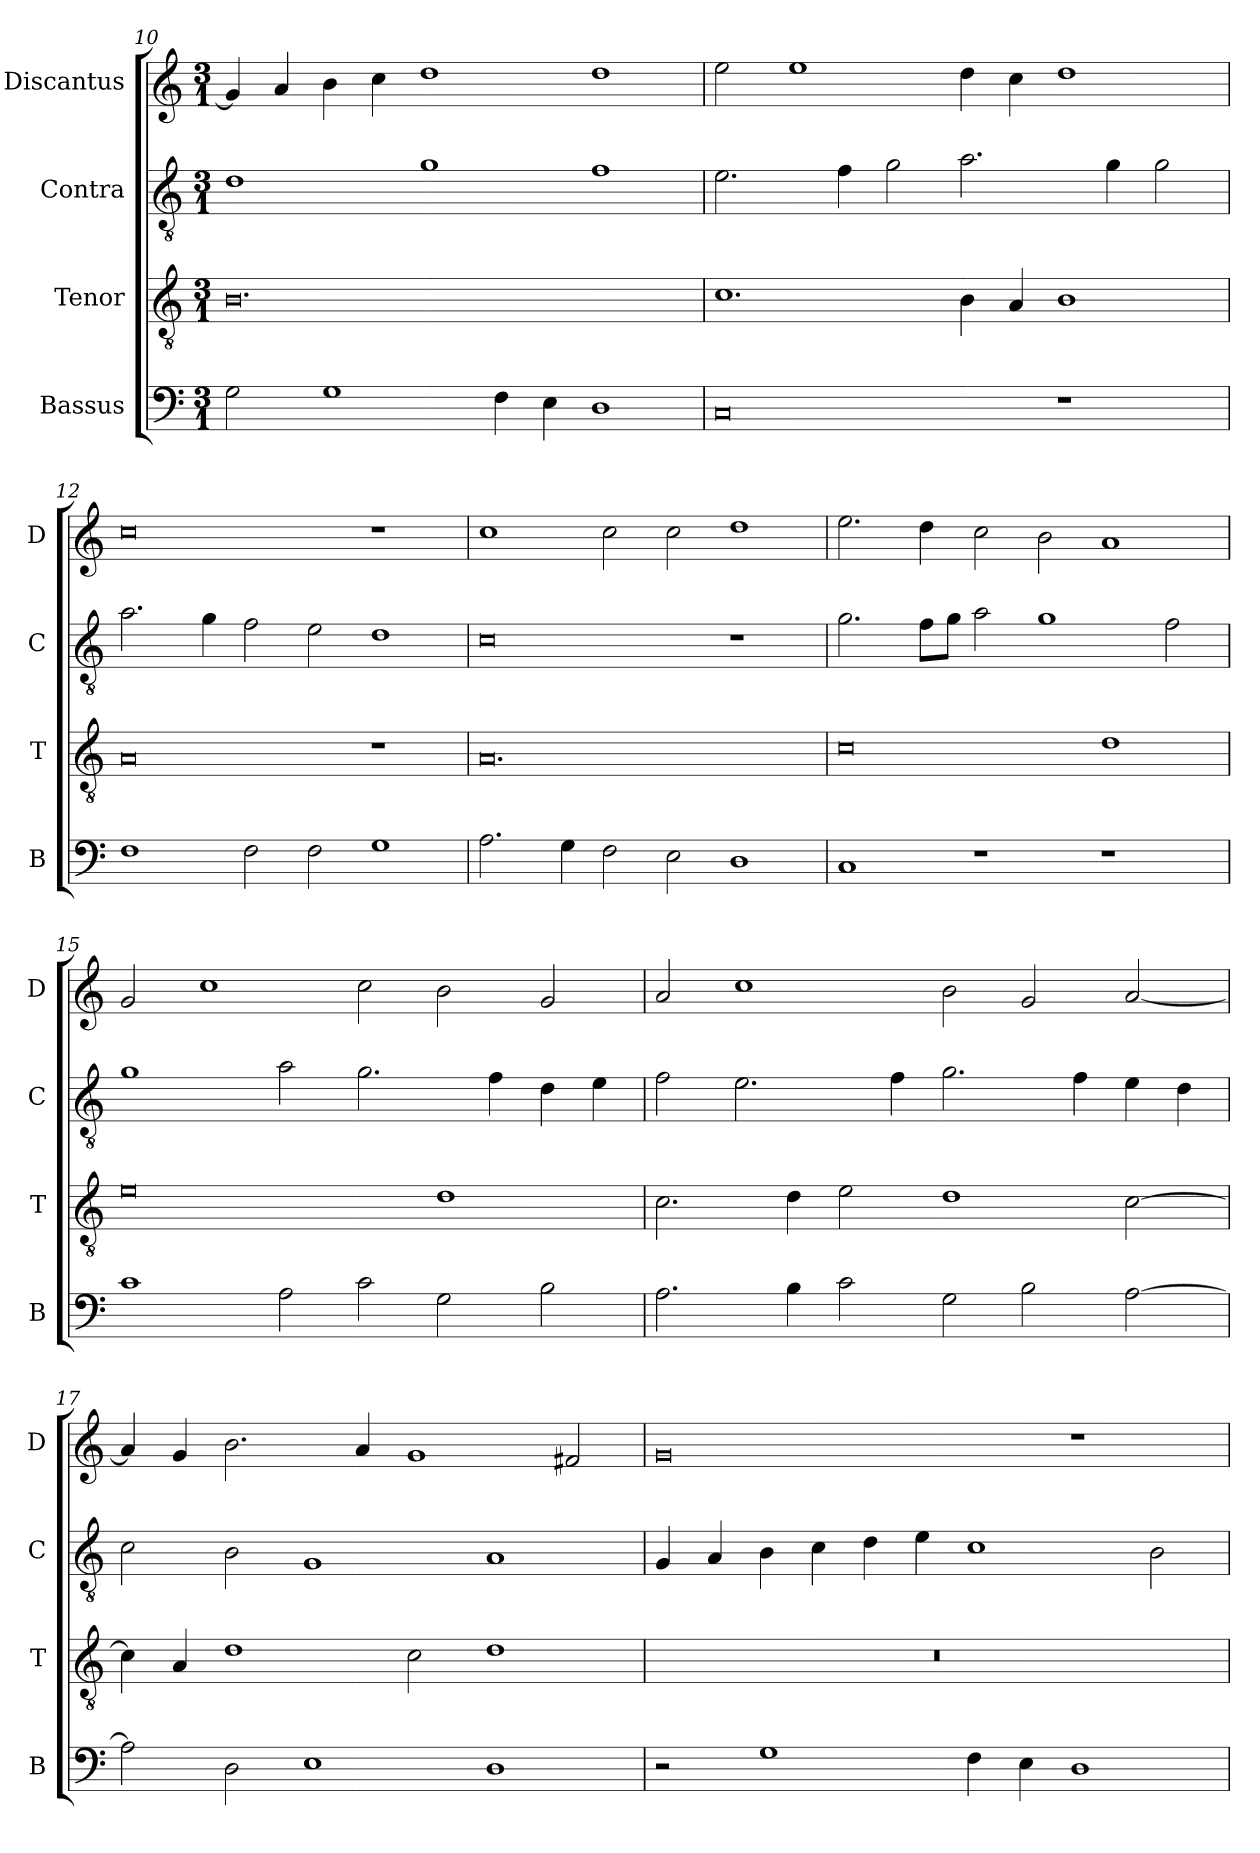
**kern	**kern	**kern	**kern
*part4	*part3	*part2	*part1
*staff4	*staff3	*staff2	*staff1
*I"Bassus	*I"Tenor	*I"Contra	*I"Discantus
*I'B	*I'T	*I'C	*I'D
*clefF4	*clefGv2	*clefGv2	*clefG2
*k[]	*k[]	*k[]	*k[]
*M3/1	*M3/1	*M3/1	*M3/1
=10	=10	=10	=10
2G\	0.B	1d	4g/]
.	.	.	4a/
1G	.	.	4b\
.	.	.	4cc\
.	.	1g	1dd
4F\	.	.	.
4E\	.	.	.
1D	.	1f	1dd
=11	=11	=11	=11
0C	1.c	2.e\	2ee\
.	.	.	1ee
.	.	4f\	.
.	.	2g\	.
.	4B\	2.a\	4dd\
.	4A/	.	4cc\
1r	1B	.	1dd
.	.	4g\	.
.	.	2g\	.
=12	=12	=12	=12
1F	0A	2.a\	0cc
.	.	4g\	.
2F\	.	2f\	.
2F\	.	2e\	.
1G	1r	1d	1r
=13	=13	=13	=13
2.A\	0.A	0c	1cc
4G\	.	.	.
2F\	.	.	2cc\
2E\	.	.	2cc\
1D	.	1r	1dd
=14	=14	=14	=14
1C	0c	2.g\	2.ee\
.	.	8f\L	4dd\
.	.	8g\J	.
1r	.	2a\	2cc\
.	.	1g	2b\
1r	1d	.	1a
.	.	2f\	.
=15	=15	=15	=15
1c	0e	1g	2g/
.	.	.	1cc
2A\	.	2a\	.
2c\	.	2.g\	2cc\
2G\	1d	.	2b\
.	.	4f\	.
2B\	.	4d\	2g/
.	.	4e\	.
=16	=16	=16	=16
2.A\	2.c\	2f\	2a/
.	.	2.e\	1cc
4B\	4d\	.	.
2c\	2e\	.	.
.	.	4f\	.
2G\	1d	2.g\	2b\
2B\	.	.	2g/
.	.	4f\	.
[2A\	[2c\	4e\	[2a/
.	.	4d\	.
=17	=17	=17	=17
2A\]	4c\]	2c\	4a/]
.	4A/	.	4g/
2D\	1d	2B\	2.b\
1E	.	1G	.
.	.	.	4a/
.	2c\	.	1g
1D	1d	1A	.
.	.	.	2f#X/
=18	=18	=18	=18
2r	0.r	4G/	0g
.	.	4A/	.
1G	.	4B\	.
.	.	4c\	.
.	.	4d\	.
.	.	4e\	.
4F\	.	1c	.
4E\	.	.	.
1D	.	.	1r
.	.	2B\	.
=	=	=	=
*-	*-	*-	*-
